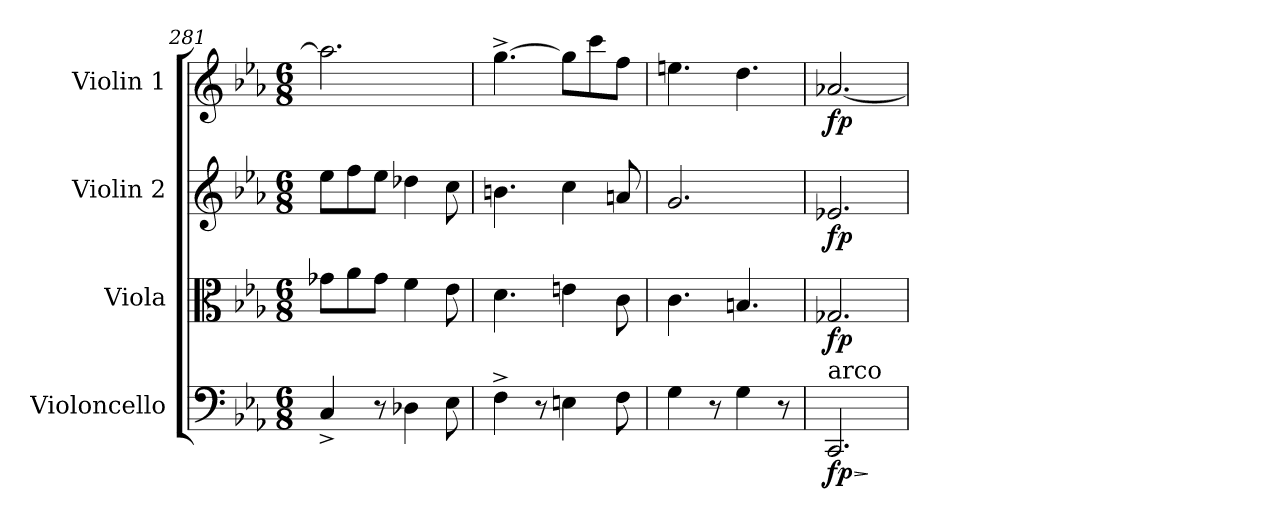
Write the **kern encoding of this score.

**kern	**dynam	**kern	**dynam	**kern	**dynam	**kern	**dynam
*part4	*part4	*part3	*part3	*part2	*part2	*part1	*part1
*staff4	*staff4	*staff3	*staff3	*staff2	*staff2	*staff1	*staff1
*I"Violoncello	*	*I"Viola	*	*I"Violin 2	*	*I"Violin 1	*
*I'Vc	*	*I'Vla	*	*I'Vln	*	*I'Vln	*
*clefF4	*	*clefC3	*	*clefG2	*	*clefG2	*
*k[b-e-a-]	*	*k[b-e-a-]	*	*k[b-e-a-]	*	*k[b-e-a-]	*
*M6/8	*	*M6/8	*	*M6/8	*	*M6/8	*
=281	=281	=281	=281	=281	=281	=281	=281
4C^/	.	8g-X\L	.	8ee-\L	.	2.aa-\]	.
.	.	8a-\	.	8ff\	.	.	.
8r	.	8g-\J	.	8ee-\J	.	.	.
4D-X\	.	4f\	.	4dd-X\	.	.	.
8E-\	.	8e-\	.	8cc\	.	.	.
=282	=282	=282	=282	=282	=282	=282	=282
4F^\	.	4.d\	.	4.bn\	.	[4.gg^\	.
8r	.	.	.	.	.	.	.
4En\	.	4en\	.	4cc\	.	8gg\L]	.
.	.	.	.	.	.	8ccc\	.
8F\	.	8c\	.	8an/	.	8ff\J	.
!!LO:LB:g=z
=283	=283	=283	=283	=283	=283	=283	=283
4G\	.	4.c\	.	2.g/	.	4.een\	.
8r	.	.	.	.	.	.	.
4G\	.	4.Bn/	.	.	.	4.dd\	.
8r	.	.	.	.	.	.	.
=284	=284	=284	=284	=284	=284	=284	=284
!LO:TX:a:t=arco	!	!	!	!	!	!	!
!	!LO:HP:b	!	!	!	!	!	!
!	!LO:DY:n=1:b	!	!LO:DY:b	!	!LO:DY:b	!	!LO:DY:b
2.CC/	> fp	2.G-X/	fp	2.e-X/	fp	[2.a-X/	fp
.	]	.	.	.	.	.	.
=	=	=	=	=	=	=	=
*-	*-	*-	*-	*-	*-	*-	*-
